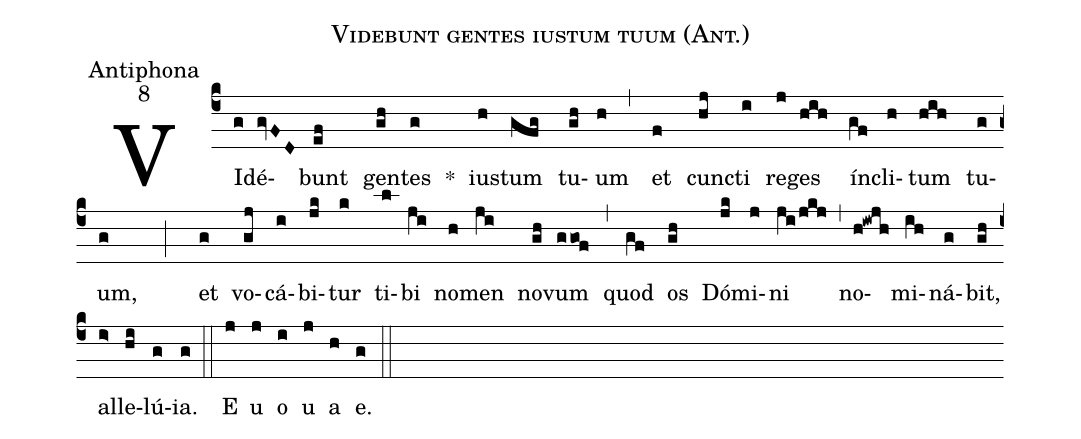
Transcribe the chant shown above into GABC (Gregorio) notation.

name:Videbunt gentes iustum tuum (Ant.);
office-part:Antiphona;
mode:8;
%%
(c4) VI(g)dé(gvFD)bunt(ef) gen(gh)tes(g) *() iu(h)stum(gfg) tu(gh)um (h) (,) et(f) cun(hj)cti(i) re(j)ges(hih) ín(gf)cli(h)tum(hih) tu(g)um,(g) ( ;) et(g) vo(gj)cá(i)bi(jk)tur(k) ti(l)bi(ji) no(h)men(ji) no(gh)vum(ggof) (,) quod(gf) os(gh) Dó(jk)mi(j)ni(ji/jkj) (,) no(h!iwjh)mi(ih)ná(g)bit,(gh) al(i>)le(hi)lú(g)ia.(g) (::) E(j) u(j) o(i) u(j) a(h) e.(g) (::)
